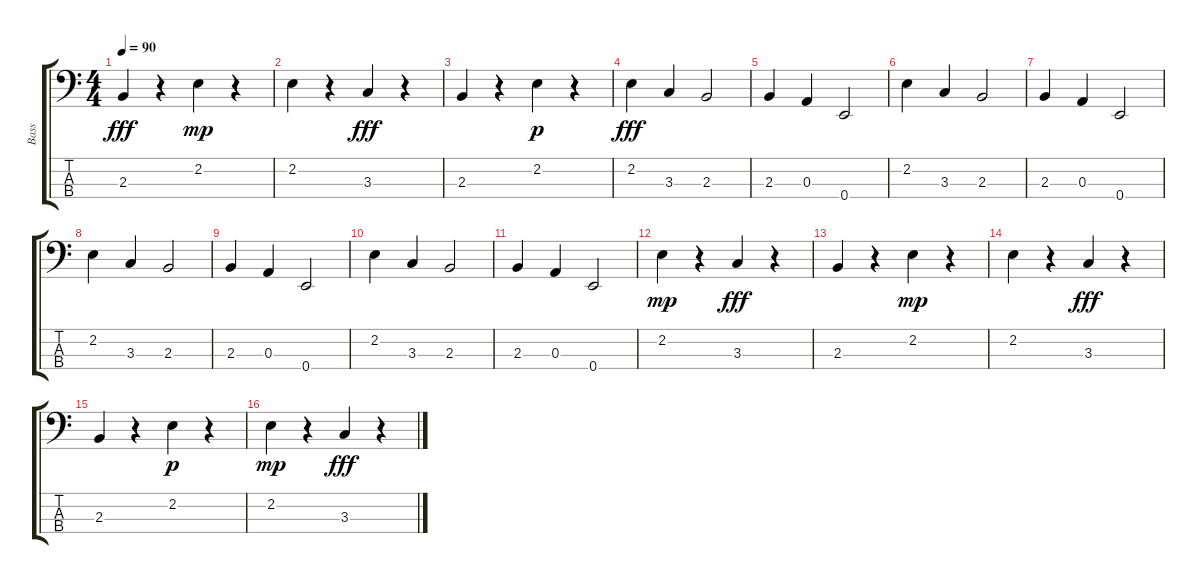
\track ("Bass" "Bass") {instrument electricbassfinger}
\staff {score tabs}
\tuning (G2 D2 A1 E1) {hide}
\ts (4 4)
\tempo 90
\clef f4
\ks c
2.3.4{dy fff} r.4 2.2.4{dy mp} r.4 |
2.2.4 r.4 3.3.4{dy fff} r.4 |
2.3.4 r.4 2.2.4{dy p} r.4 |
2.2.4{dy fff} 3.3.4 2.3.2 |
2.3.4 0.3.4 0.4.2 |
2.2.4 3.3.4 2.3.2 |
2.3.4 0.3.4 0.4.2 |
2.2.4 3.3.4 2.3.2 |
2.3.4 0.3.4 0.4.2 |
2.2.4 3.3.4 2.3.2 |
2.3.4 0.3.4 0.4.2 |
2.2.4{dy mp} r.4 3.3.4{dy fff} r.4 |
2.3.4 r.4 2.2.4{dy mp} r.4 |
2.2.4 r.4 3.3.4{dy fff} r.4 |
2.3.4 r.4 2.2.4{dy p} r.4 |
2.2.4{dy mp} r.4 3.3.4{dy fff} r.4
